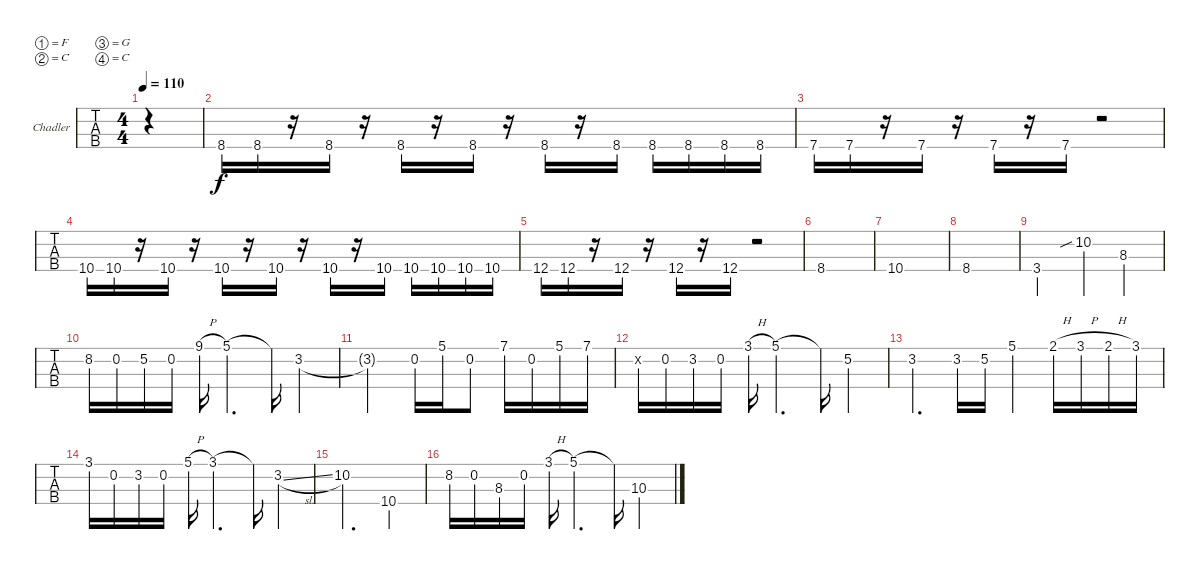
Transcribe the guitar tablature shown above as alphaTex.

\defaultSystemsLayout 4
\bracketExtendMode groupsimilarinstruments
\firstSystemTrackNameOrientation horizontal
\otherSystemsTrackNameOrientation horizontal
\track ("Chad" "Chadler") {instrument electricbassfinger}
\staff {tabs}
\tuning (F2 C2 G1 C1)
\ts (4 4)
\tempo 110
\clef f4
\ks c
|
8.4.16 8.4.16 r.16 8.4.16 r.16 8.4.16 r.16 8.4.16 r.16 8.4.16 r.16 8.4.16 8.4.16 8.4.16 8.4.16 8.4.16 |
7.4.16 7.4.16 r.16 7.4.16 r.16 7.4.16 r.16 7.4.16 r.2 |
10.4.16 10.4.16 r.16 10.4.16 r.16 10.4.16 r.16 10.4.16 r.16 10.4.16 r.16 10.4.16 10.4.16 10.4.16 10.4.16 10.4.16 |
12.4.16 12.4.16 r.16 12.4.16 r.16 12.4.16 r.16 12.4.16 r.2 |
8.4.1 |
10.4.1 |
8.4.1 |
3.4.2 10.2{sib}.4 8.3.4 |
8.2.16 0.2.16 5.2.16 0.2.16 9.1{h}.16 5.1.4{d} 5.1{t}.16 3.2.4 |
3.2{t}.2 0.2.16 5.1.16 0.2.8 7.1.16 0.2.16 5.1.16 7.1.16 |
0.2{x}.16 0.2.16 3.2.16 0.2.16 3.1{h}.16 5.1.4{d} 5.1{t}.16 5.2.4 |
3.2.4{d} 3.2.16 5.2.16 5.1.4 2.1{h}.16 3.1{h}.16 2.1{h}.16 3.1.16 |
3.1.16 0.2.16 3.2.16 0.2.16 5.1{h}.16 3.1.4{d} 3.1{t}.16 3.2{sl}.4 |
10.2.2{d} 10.4.4 |
8.2.16 0.2.16 8.3.16 0.2.16 3.1{h}.16 5.1.4{d} 5.1{t}.16 10.3.4
